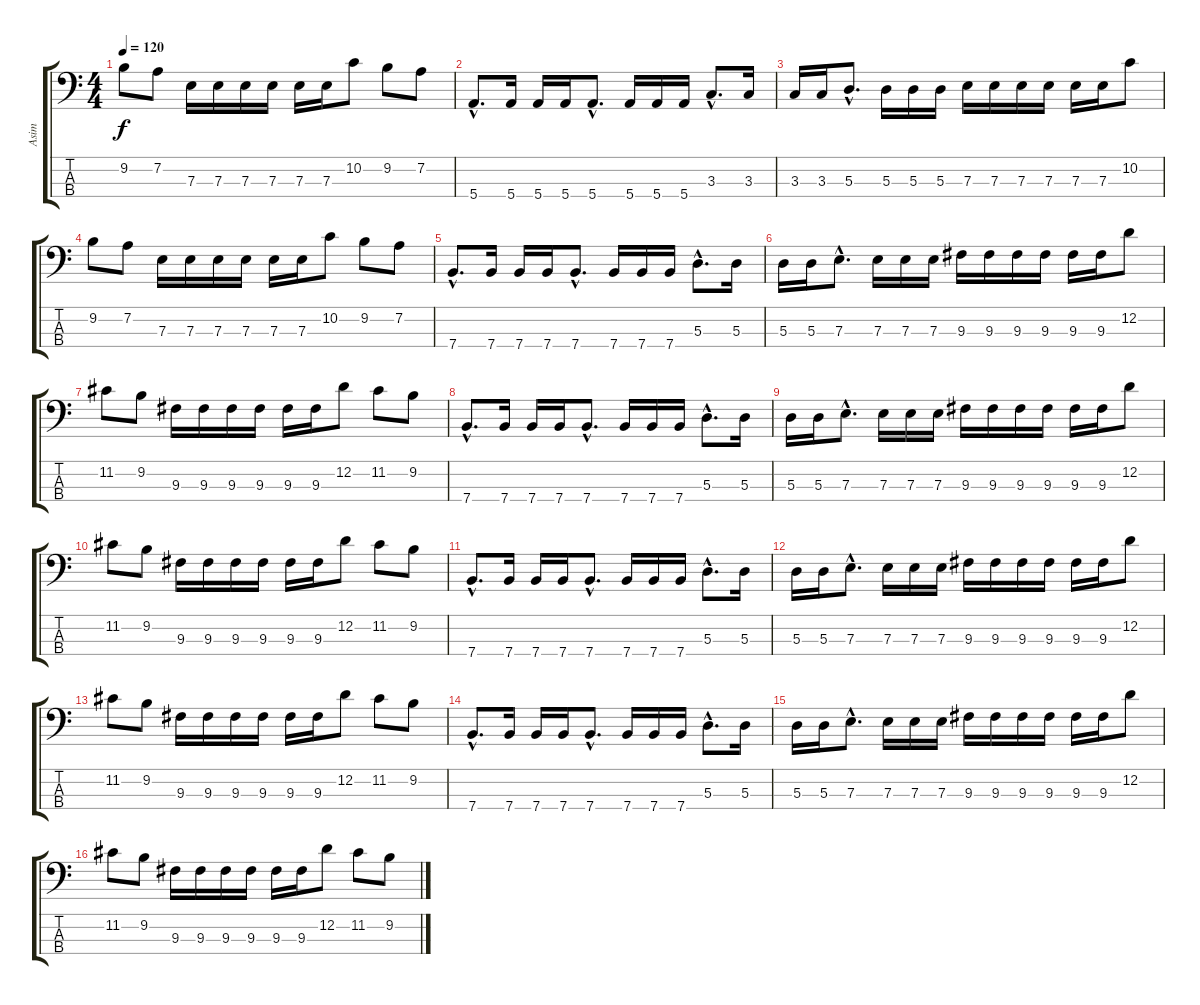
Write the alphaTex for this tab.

\track ("Asim" "Asim") {instrument electricbassfinger}
\staff {score tabs}
\tuning (G2 D2 A1 E1) {hide}
\ts (4 4)
\tempo 120
\clef f4
\ks c
9.2.8{dy f} 7.2.8 7.3.16 7.3.16 7.3.16 7.3.16 7.3.16 7.3.16 10.2.8 9.2.8 7.2.8 |
5.4{hac}.8{d} 5.4.16 5.4.16 5.4.16 5.4{hac}.8{d} 5.4.16 5.4.16 5.4.16 3.3{hac}.8{d} 3.3.16 |
3.3.16 3.3.16 5.3{hac}.8{d} 5.3.16 5.3.16 5.3.16 7.3.16 7.3.16 7.3.16 7.3.16 7.3.16 7.3.16 10.2.8 |
9.2.8 7.2.8 7.3.16 7.3.16 7.3.16 7.3.16 7.3.16 7.3.16 10.2.8 9.2.8 7.2.8 |
7.4{hac}.8{d} 7.4.16 7.4.16 7.4.16 7.4{hac}.8{d} 7.4.16 7.4.16 7.4.16 5.3{hac}.8{d} 5.3.16 |
5.3.16 5.3.16 7.3{hac}.8{d} 7.3.16 7.3.16 7.3.16 9.3.16 9.3.16 9.3.16 9.3.16 9.3.16 9.3.16 12.2.8 |
11.2.8 9.2.8 9.3.16 9.3.16 9.3.16 9.3.16 9.3.16 9.3.16 12.2.8 11.2.8 9.2.8 |
7.4{hac}.8{d} 7.4.16 7.4.16 7.4.16 7.4{hac}.8{d} 7.4.16 7.4.16 7.4.16 5.3{hac}.8{d} 5.3.16 |
5.3.16 5.3.16 7.3{hac}.8{d} 7.3.16 7.3.16 7.3.16 9.3.16 9.3.16 9.3.16 9.3.16 9.3.16 9.3.16 12.2.8 |
11.2.8 9.2.8 9.3.16 9.3.16 9.3.16 9.3.16 9.3.16 9.3.16 12.2.8 11.2.8 9.2.8 |
7.4{hac}.8{d} 7.4.16 7.4.16 7.4.16 7.4{hac}.8{d} 7.4.16 7.4.16 7.4.16 5.3{hac}.8{d} 5.3.16 |
5.3.16 5.3.16 7.3{hac}.8{d} 7.3.16 7.3.16 7.3.16 9.3.16 9.3.16 9.3.16 9.3.16 9.3.16 9.3.16 12.2.8 |
11.2.8 9.2.8 9.3.16 9.3.16 9.3.16 9.3.16 9.3.16 9.3.16 12.2.8 11.2.8 9.2.8 |
7.4{hac}.8{d} 7.4.16 7.4.16 7.4.16 7.4{hac}.8{d} 7.4.16 7.4.16 7.4.16 5.3{hac}.8{d} 5.3.16 |
5.3.16 5.3.16 7.3{hac}.8{d} 7.3.16 7.3.16 7.3.16 9.3.16 9.3.16 9.3.16 9.3.16 9.3.16 9.3.16 12.2.8 |
11.2.8 9.2.8 9.3.16 9.3.16 9.3.16 9.3.16 9.3.16 9.3.16 12.2.8 11.2.8 9.2.8
